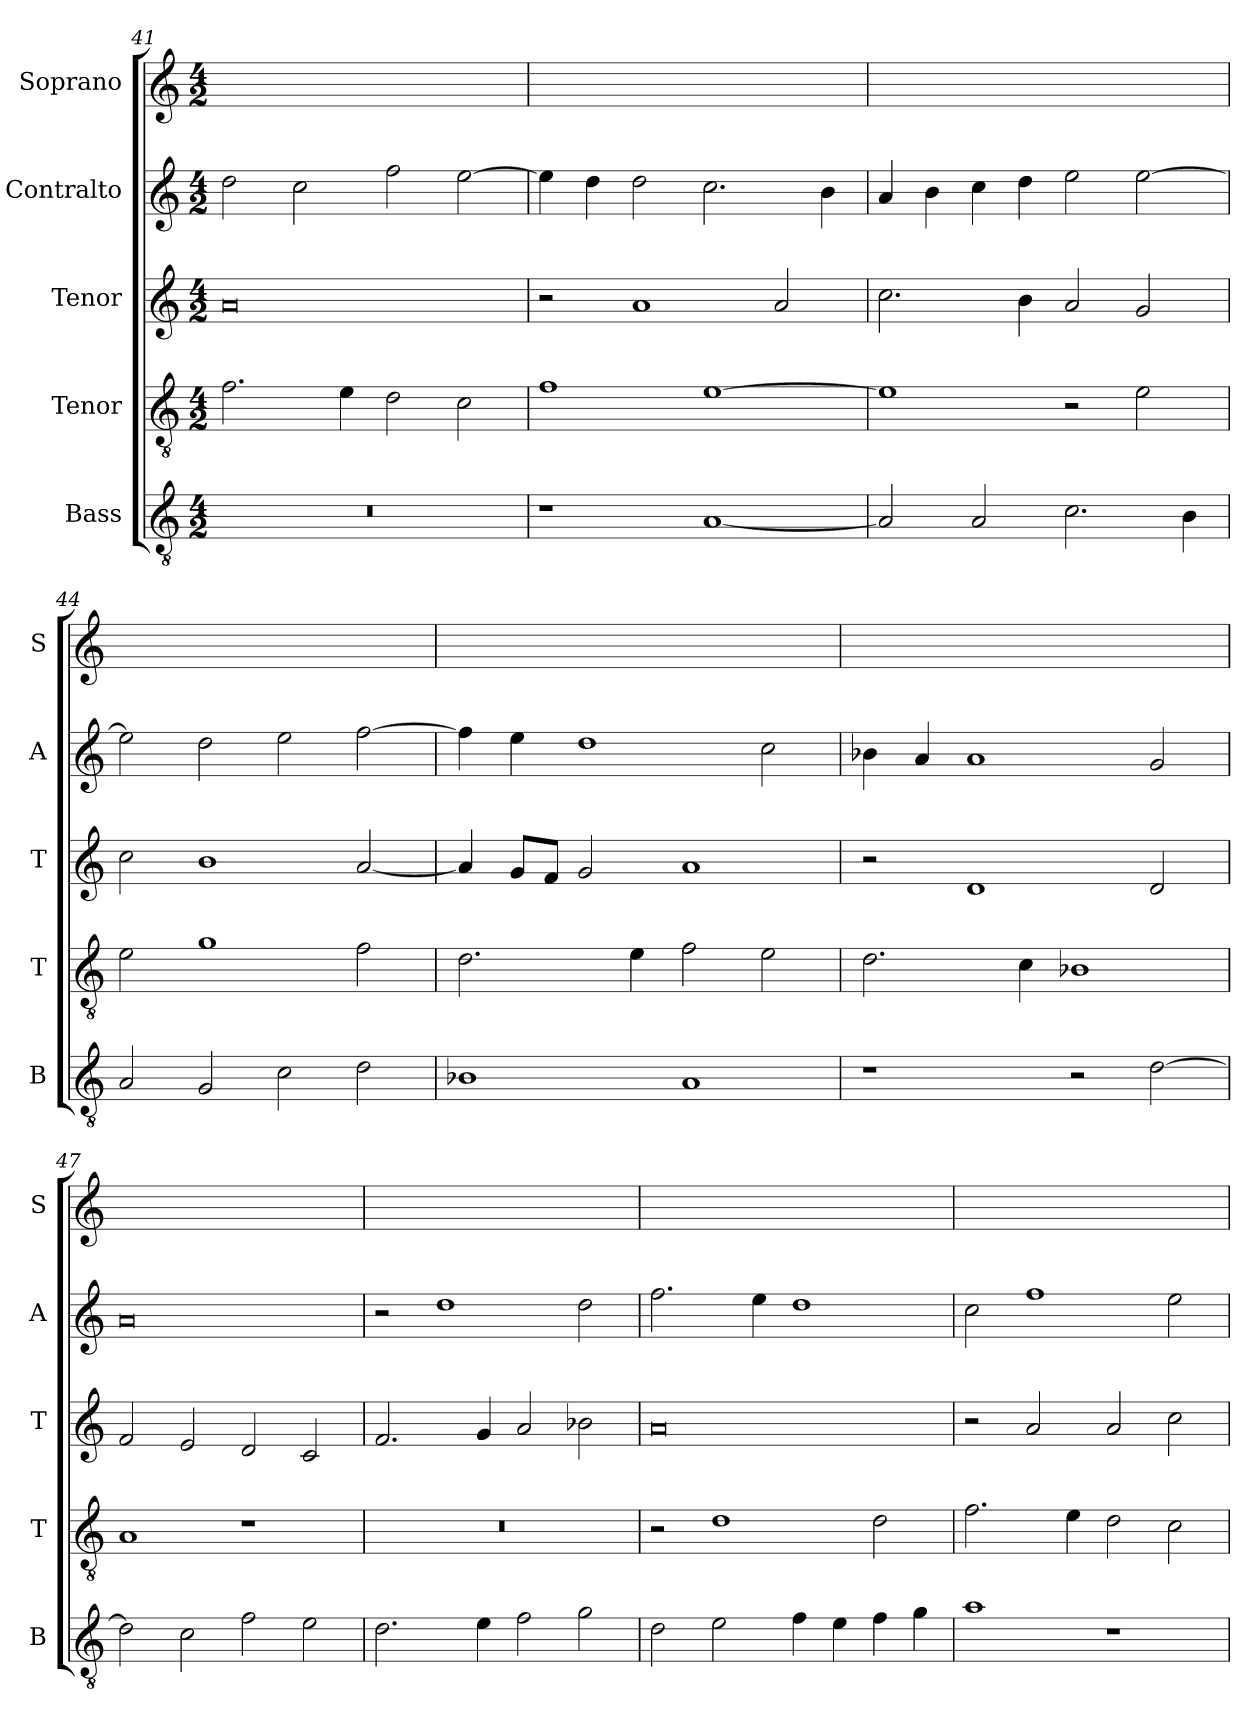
**kern	**kern	**kern	**kern	**kern
*part5	*part4	*part3	*part2	*part1
*staff5	*staff4	*staff3	*staff2	*staff1
*I"Bass	*I"Tenor	*I"Tenor	*I"Contralto	*I"Soprano
*I'B	*I'T	*I'T	*I'A	*I'S
*clefGv2	*clefGv2	*clefG2	*clefG2	*clefG2
*k[]	*k[]	*k[]	*k[]	*k[]
*D:dor	*D:dor	*D:dor	*D:dor	*D:dor
*M4/2	*M4/2	*M4/2	*M4/2	*M4/2
=41	=41	=41	=41	=41
0r	2.f	0a	2dd	0ryy
.	.	.	2cc	.
.	4e	.	.	.
.	2d	.	2ff	.
.	2c	.	[2ee	.
=42	=42	=42	=42	=42
1r	1f	2r	4ee]	0ryy
.	.	.	4dd	.
.	.	1a	2dd	.
[1A	[1e	.	2.cc	.
.	.	2a	.	.
.	.	.	4b	.
=43	=43	=43	=43	=43
2A]	1e]	2.cc	4a	0ryy
.	.	.	4b	.
2A	.	.	4cc	.
.	.	4b	4dd	.
2.c	2r	2a	2ee	.
.	2e	2g	[2ee	.
4B	.	.	.	.
=44	=44	=44	=44	=44
2A	2e	2cc	2ee]	0ryy
2G	1g	1b	2dd	.
2c	.	.	2ee	.
2d	2f	[2a	[2ff	.
=45	=45	=45	=45	=45
1B-X	2.d	4a]	4ff]	0ryy
.	.	8g/L	4ee	.
.	.	8f/J	.	.
.	.	2g	1dd	.
.	4e	.	.	.
1A	2f	1a	.	.
.	2e	.	2cc	.
=46	=46	=46	=46	=46
1r	2.d	2r	4b-X	0ryy
.	.	.	4a	.
.	.	1d	1a	.
.	4c	.	.	.
2r	1B-X	.	.	.
[2d	.	2d	2g	.
=47	=47	=47	=47	=47
2d]	1A	2f	0a	0ryy
2c	.	2e	.	.
2f	1r	2d	.	.
2e	.	2c	.	.
=48	=48	=48	=48	=48
2.d	0r	2.f	2r	0ryy
.	.	.	1dd	.
4e	.	4g	.	.
2f	.	2a	.	.
2g	.	2b-X	2dd	.
=49	=49	=49	=49	=49
2d	2r	0a	2.ff	0ryy
2e	1d	.	.	.
.	.	.	4ee	.
4f	.	.	1dd	.
4e	.	.	.	.
4f	2d	.	.	.
4g	.	.	.	.
=50	=50	=50	=50	=50
1a	2.f	2r	2cc	0ryy
.	.	2a	1ff	.
.	4e	.	.	.
1r	2d	2a	.	.
.	2c	2cc	2ee	.
=	=	=	=	=
*-	*-	*-	*-	*-
